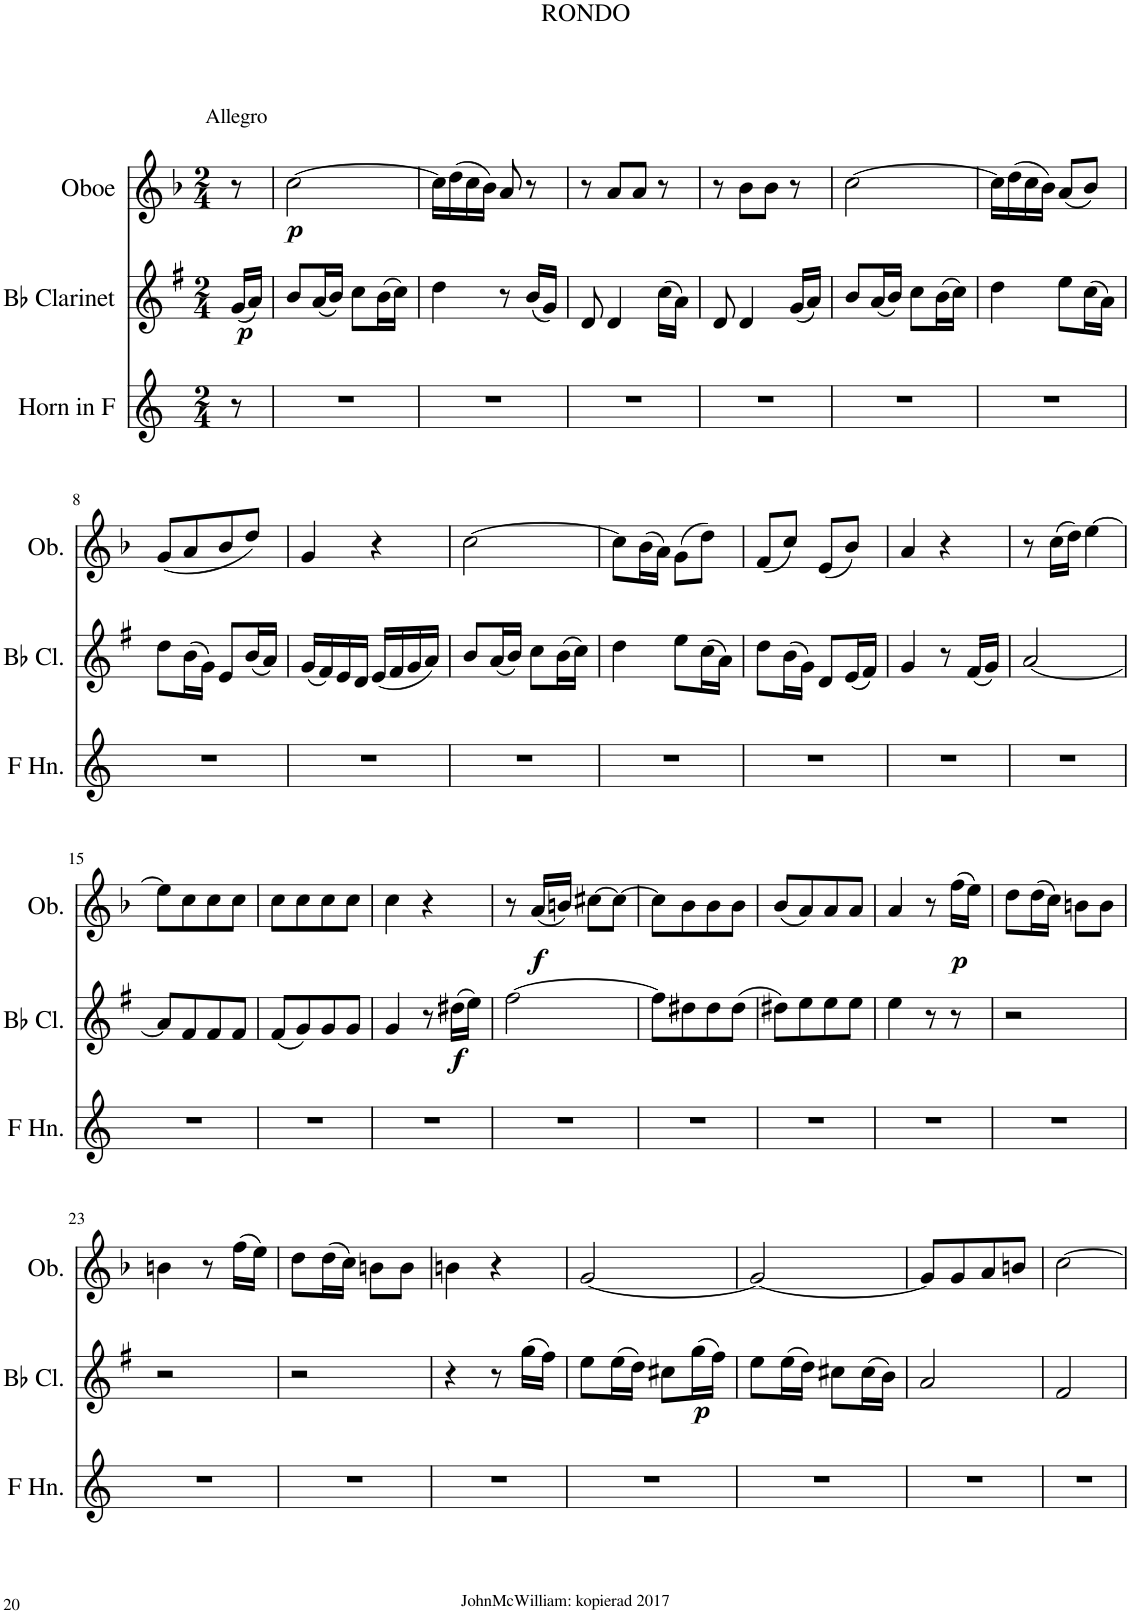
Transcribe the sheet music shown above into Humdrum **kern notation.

**kern	**kern	**dynam	**kern	**dynam
*part3	*part2	*part2	*part1	*part1
*staff3	*staff2	*staff2	*staff1	*staff1
*I"Horn in F	*I"Bb Clarinet	*	*I"Oboe	*
*	*I'Bb Cl.	*	*I'Ob.	*
!!LO:PB:g=z
*clefG2	*clefG2	*	*clefG2	*
*Trd4c7	*Trd1c2	*	*	*
*k[]	*k[f#]	*	*k[b-]	*
*M2/4	*M2/4	*	*M2/4	*
=1	=1	=1	=1	=1
!	!	!	!LO:TX:a:t=RONDO	!
!	!	!LO:DY:b	!	!
8r	(16g/LL	p	8r	.
.	16a/JJ)	.	.	.
=2	=2	=2	=2	=2
!	!	!	!LO:TX:a:t=Allegro	!
!	!	!	!	!LO:DY:b
2r	8b/L	.	[2cc\	p
.	(16a/L	.	.	.
.	16b/JJ)	.	.	.
.	8cc\L	.	.	.
.	(16b\L	.	.	.
.	16cc\JJ)	.	.	.
=3	=3	=3	=3	=3
2r	4dd\	.	16cc\LL]	.
.	.	.	(16dd\	.
.	.	.	16cc\	.
.	.	.	16b-\JJ)	.
.	8r	.	8a/	.
.	(16b/LL	.	8r	.
.	16g/JJ)	.	.	.
=4	=4	=4	=4	=4
2r	8d/	.	8r	.
.	4d/	.	8a/L	.
.	.	.	8a/J	.
.	(16cc\LL	.	8r	.
.	16a\JJ)	.	.	.
=5	=5	=5	=5	=5
2r	8d/	.	8r	.
.	4d/	.	8b-\L	.
.	.	.	8b-\J	.
.	(16g/LL	.	8r	.
.	16a/JJ)	.	.	.
=6	=6	=6	=6	=6
2r	8b/L	.	[2cc\	.
.	(16a/L	.	.	.
.	16b/JJ)	.	.	.
.	8cc\L	.	.	.
.	(16b\L	.	.	.
.	16cc\JJ)	.	.	.
=7	=7	=7	=7	=7
2r	4dd\	.	16cc\LL]	.
.	.	.	(16dd\	.
.	.	.	16cc\	.
.	.	.	16b-\JJ)	.
.	8ee\L	.	(8a/L	.
.	(16cc\L	.	8b-/J)	.
.	16a\JJ)	.	.	.
!!LO:LB:g=z
=8	=8	=8	=8	=8
2r	8dd\L	.	(8g/L	.
.	(16b\L	.	8a/	.
.	16g\JJ)	.	.	.
.	8e/L	.	8b-/	.
.	(16b/L	.	8dd/J)	.
.	16a/JJ)	.	.	.
=9	=9	=9	=9	=9
2r	(16g/LL	.	4g/	.
.	16f#/)	.	.	.
.	16e/	.	.	.
.	16d/JJ	.	.	.
.	(16e/LL	.	4r	.
.	16f#/	.	.	.
.	16g/	.	.	.
.	16a/JJ)	.	.	.
=10	=10	=10	=10	=10
2r	8b/L	.	[2cc\	.
.	(16a/L	.	.	.
.	16b/JJ)	.	.	.
.	8cc\L	.	.	.
.	(16b\L	.	.	.
.	16cc\JJ)	.	.	.
=11	=11	=11	=11	=11
2r	4dd\	.	8cc\L]	.
.	.	.	(16b-\L	.
.	.	.	16a\JJ)	.
.	8ee\L	.	(8g\L	.
.	(16cc\L	.	8dd\J)	.
.	16a\JJ)	.	.	.
=12	=12	=12	=12	=12
2r	8dd\L	.	(8f/L	.
.	(16b\L	.	8cc/J)	.
.	16g\JJ)	.	.	.
.	8d/L	.	(8e/L	.
.	(16e/L	.	8b-/J)	.
.	16f#/JJ)	.	.	.
=13	=13	=13	=13	=13
2r	4g/	.	4a/	.
.	8r	.	4r	.
.	(16f#/LL	.	.	.
.	16g/JJ)	.	.	.
=14	=14	=14	=14	=14
2r	[2a/	.	8r	.
.	.	.	(16cc\LL	.
.	.	.	16dd\JJ)	.
.	.	.	[4ee\	.
!!LO:LB:g=z
=15	=15	=15	=15	=15
2r	8a/L]	.	8ee\L]	.
.	8f#/	.	8cc\	.
.	8f#/	.	8cc\	.
.	8f#/J	.	8cc\J	.
=16	=16	=16	=16	=16
2r	(8f#/L	.	8cc\L	.
.	8g/)	.	8cc\	.
.	8g/	.	8cc\	.
.	8g/J	.	8cc\J	.
=17	=17	=17	=17	=17
2r	4g/	.	4cc\	.
.	8r	.	4r	.
!	!	!LO:DY:b	!	!
.	(16dd#X\LL	f	.	.
.	16ee\JJ)	.	.	.
=18	=18	=18	=18	=18
2r	[2ff#\	.	8r	.
!	!	!	!	!LO:DY:b
.	.	.	(16a/LL	f
.	.	.	16bn/JJ)	.
.	.	.	[8cc#X\L	.
.	.	.	8cc#\J_	.
=19	=19	=19	=19	=19
2r	8ff#\L]	.	8cc#\L]	.
.	8dd#X\	.	8b-\	.
.	8dd#\	.	8b-\	.
.	(8dd#\J	.	8b-\J	.
=20	=20	=20	=20	=20
2r	8dd#X\L)	.	(8b-/L	.
.	8ee\	.	8a/)	.
.	8ee\	.	8a/	.
.	8ee\J	.	8a/J	.
=21	=21	=21	=21	=21
2r	4ee\	.	4a/	.
.	8r	.	8r	.
!	!	!	!	!LO:DY:b
.	8r	.	(16ff\LL	p
.	.	.	16ee\JJ)	.
=22	=22	=22	=22	=22
2r	2r	.	8dd\L	.
.	.	.	(16dd\L	.
.	.	.	16cc\JJ)	.
.	.	.	8bn\L	.
.	.	.	8b\J	.
!!LO:LB:g=z
=23	=23	=23	=23	=23
2r	2r	.	4bn\	.
.	.	.	8r	.
.	.	.	(16ff\LL	.
.	.	.	16ee\JJ)	.
=24	=24	=24	=24	=24
2r	2r	.	8dd\L	.
.	.	.	(16dd\L	.
.	.	.	16cc\JJ)	.
.	.	.	8bn\L	.
.	.	.	8b\J	.
=25	=25	=25	=25	=25
2r	4r	.	4bn\	.
.	8r	.	4r	.
.	(16gg\LL	.	.	.
.	16ff#\JJ)	.	.	.
=26	=26	=26	=26	=26
2r	8ee\L	.	[2g/	.
.	(16ee\L	.	.	.
.	16dd\JJ)	.	.	.
.	8cc#X\L	.	.	.
!	!	!LO:DY:b	!	!
.	(16gg\L	p	.	.
.	16ff#\JJ)	.	.	.
=27	=27	=27	=27	=27
2r	8ee\L	.	2g/_	.
.	(16ee\L	.	.	.
.	16dd\JJ)	.	.	.
.	8cc#X\L	.	.	.
.	(16cc#\L	.	.	.
.	16b\JJ)	.	.	.
=28	=28	=28	=28	=28
2r	2a/	.	8g/L]	.
.	.	.	8g/	.
.	.	.	8a/	.
.	.	.	8bn/J	.
=29	=29	=29	=29	=29
2r	2f#/	.	[2cc\	.
=	=	=	=	=
*-	*-	*-	*-	*-
